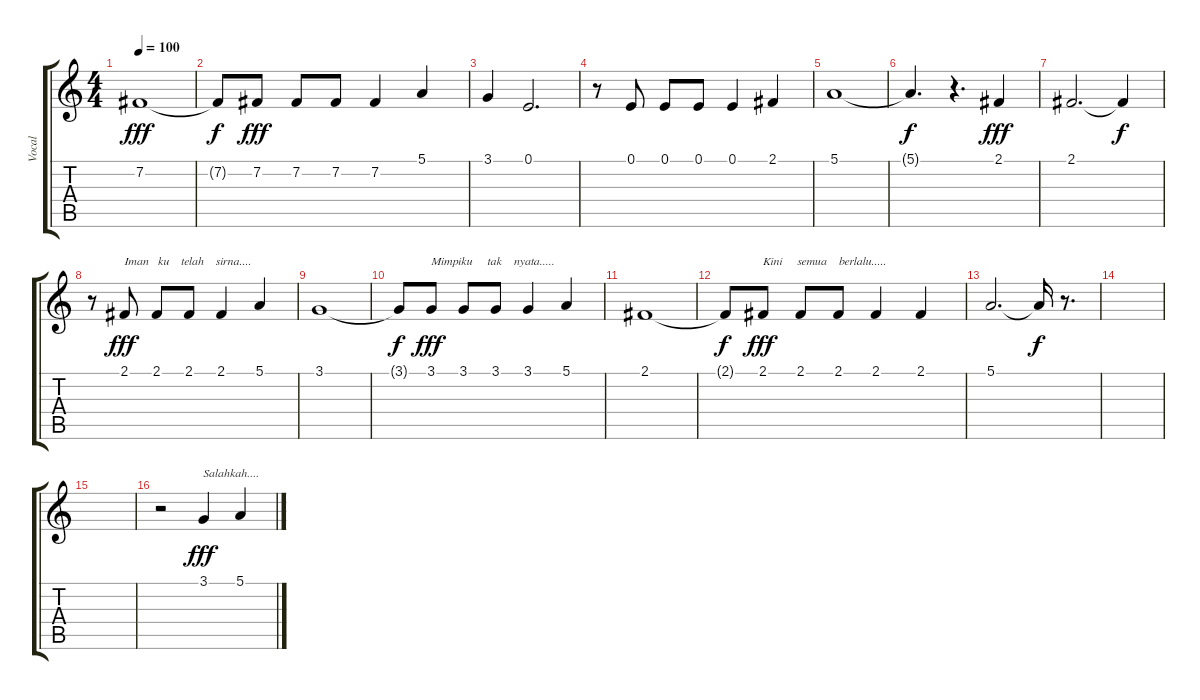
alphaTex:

\track ("Vocal" "Vocal") {instrument voiceoohs}
\staff {score tabs}
\tuning (E4 B3 G3 D3 A2 E2) {hide}
\ts (4 4)
\tempo 100
\clef g2
\ks c
7.2.1{dy fff} |
7.2{t}.8{dy f} 7.2.8{dy fff} 7.2.8 7.2.8 7.2.4 5.1.4 |
3.1.4 0.1.2{d} |
r.8 0.1.8 0.1.8 0.1.8 0.1.4 2.1.4 |
5.1.1 |
5.1{t}.4{d dy f} r.4{d} 2.1.4{dy fff} |
2.1.2{d} 2.1{t}.4{dy f} |
r.8 2.1.8{txt "Iman   ku    telah    sirna...." dy fff} 2.1.8 2.1.8 2.1.4 5.1.4 |
3.1.1 |
3.1{t}.8{dy f} 3.1.8{txt "Mimpiku     tak    nyata....." dy fff} 3.1.8 3.1.8 3.1.4 5.1.4 |
2.1.1 |
2.1{t}.8{dy f} 2.1.8{txt "Kini     semua    berlalu....." dy fff} 2.1.8 2.1.8 2.1.4 2.1.4 |
5.1.2{d} 5.1{t}.16{dy f} r.8{d} |
|
|
r.2 3.1.4{txt "Salahkah...." dy fff} 5.1.4
